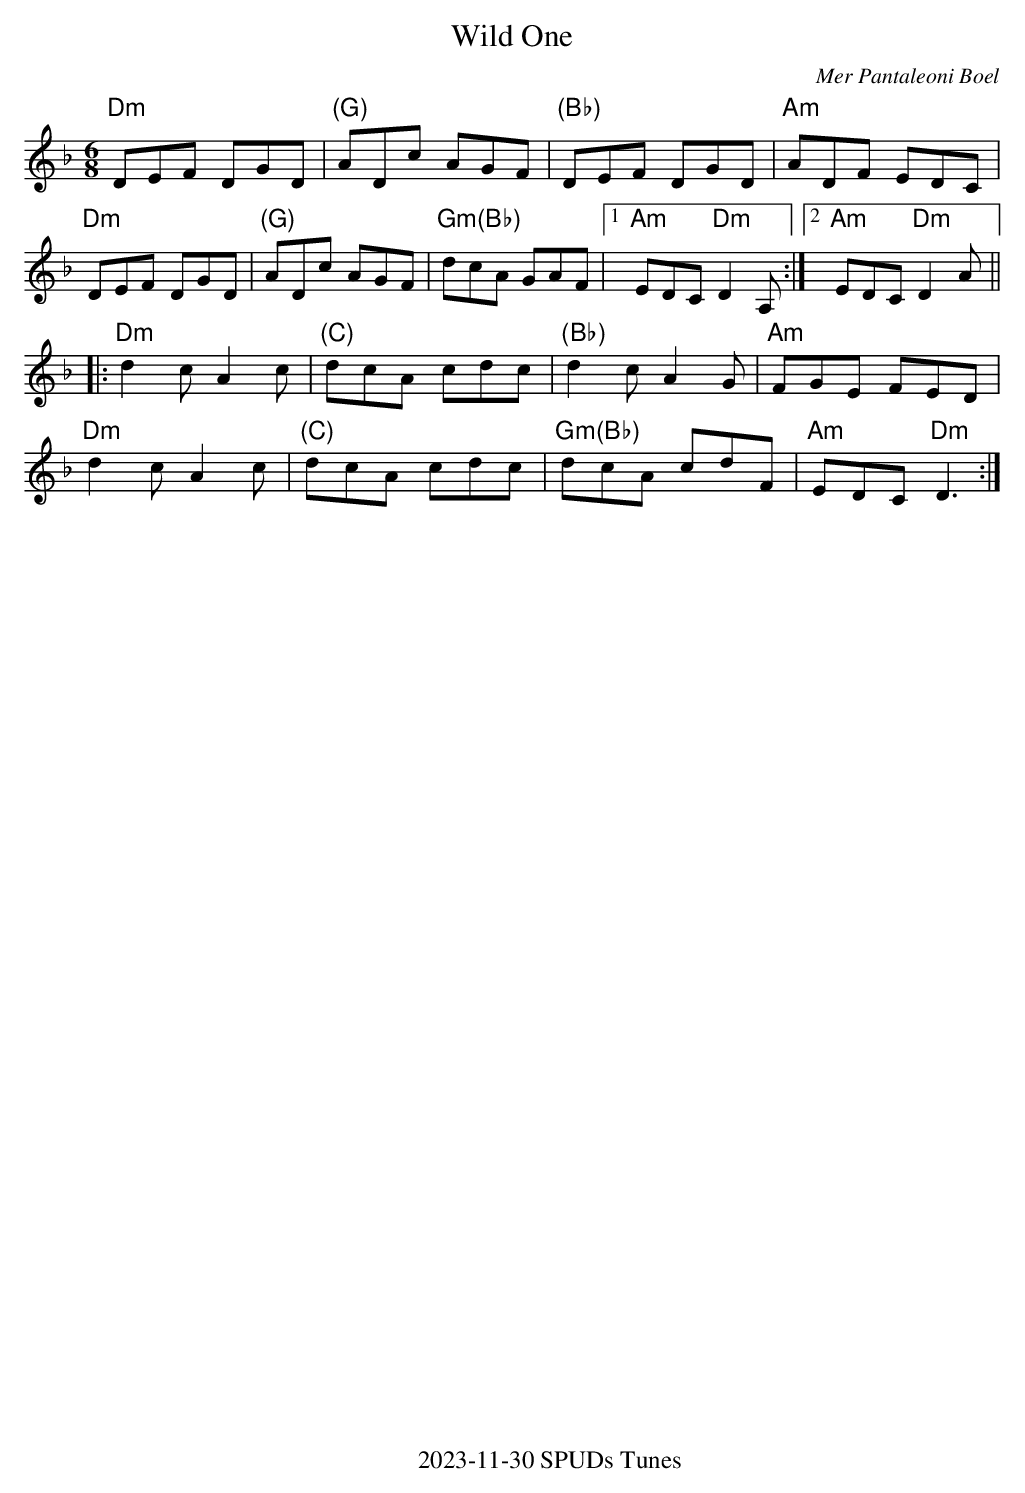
X:1
T:Wild One
M:6/8
L:1/8
C:Mer Pantaleoni Boel
K:Dmin
"Dm"DEF DGD|"(G)"ADc AGF|"(Bb)"DEF DGD|"Am"ADF EDC |
"Dm"DEF DGD|"(G)"ADc AGF|"Gm(Bb)"dcA GAF|1 "Am"EDC "Dm"D2A,:|[2 "Am"EDC "Dm"D2A ||
|: "Dm"d2c A2c|"(C)"dcA cdc|"(Bb)"d2c A2G|"Am"FGE FED |
"Dm"d2c A2c|"(C)"dcA cdc|"Gm(Bb)"dcA cdF| "Am"EDC "Dm"D3:|
